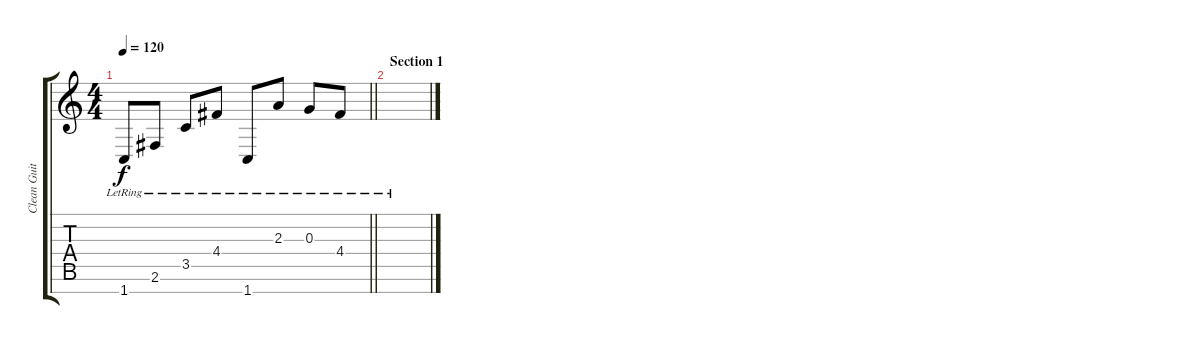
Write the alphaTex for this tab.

\track ("Clean Guitar L" "Clean Guit") {instrument electricguitarclean}
\staff {score tabs}
\tuning (E4 B3 G3 D3 A2 E2 B1) {hide}
\ts (4 4)
\tempo 120
\clef g2
\barLineRight lightlight
\ks c
1.7{lr}.8{dy f} 2.6{lr}.8 3.5{lr}.8 4.4{lr}.8 1.7{lr}.8 2.3{lr}.8 0.3{lr}.8 4.4{lr}.8 |
\section ("" "Section 1")
